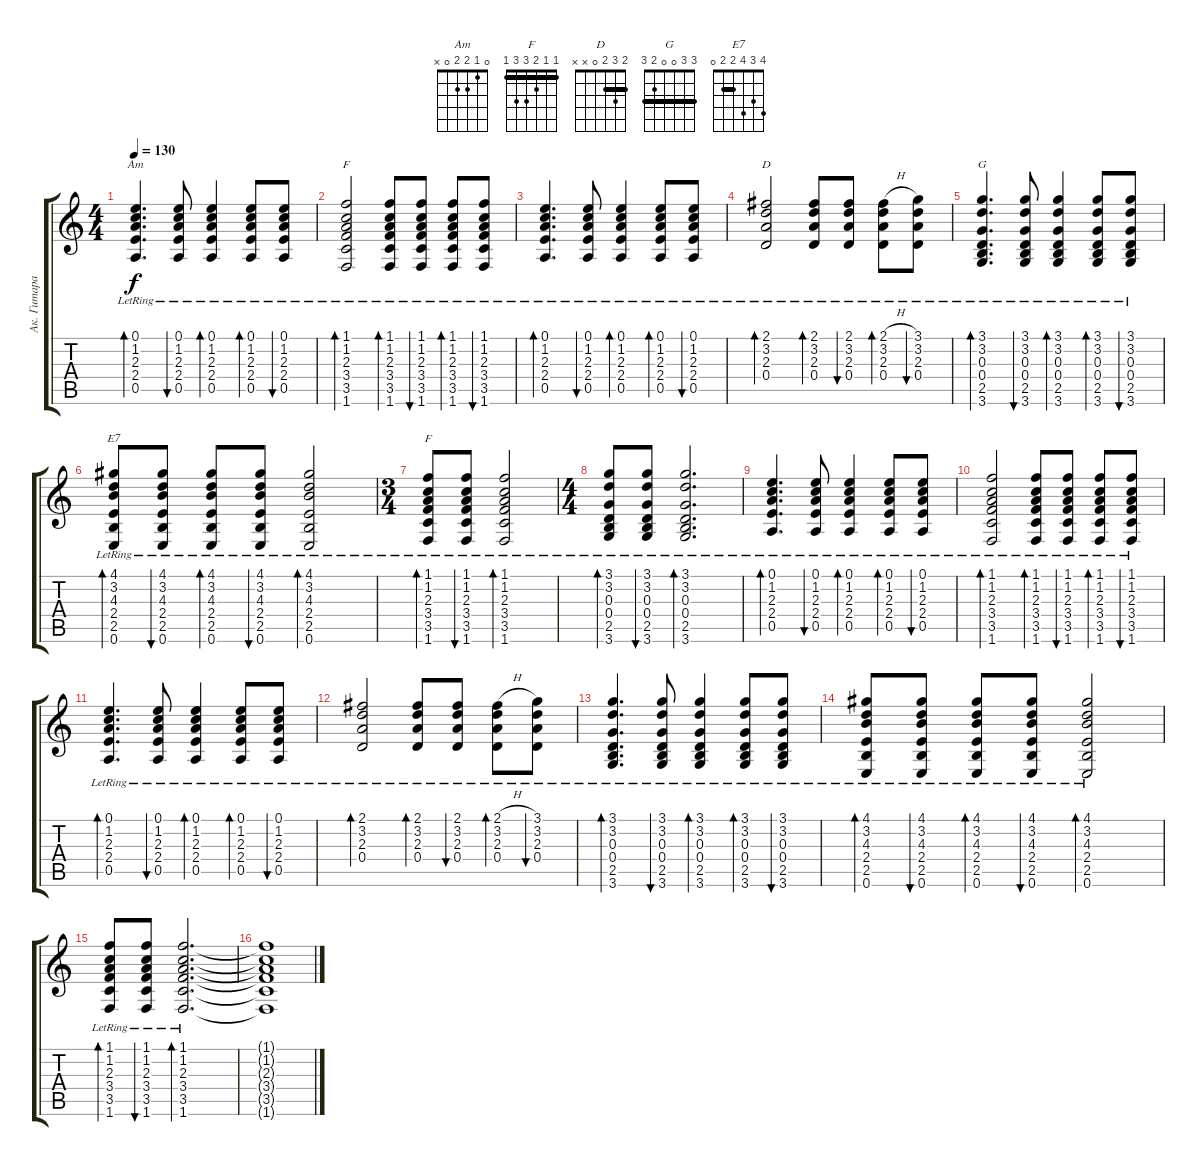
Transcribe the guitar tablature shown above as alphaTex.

\track ("Ак. Гитара" "Ак. Гитара") {instrument acousticguitarsteel}
\staff {score tabs}
\tuning (E4 B3 G3 D3 A2 E2) {hide}
\chord ("Am" 0 1 2 2 0 x)
\chord ("F" 1 1 2 3 0 1) {barre 1}
\chord ("D" 2 3 2 0 x x) {barre 2}
\chord ("G" 3 3 0 0 2 3) {barre 3}
\chord ("E7" 4 3 4 2 2 0) {barre 2}
\chord ("F" 1 1 2 3 3 1) {barre 1}
\ts (4 4)
\tempo 130
\clef g2
\ks c
(0.1{lr} 1.2{lr} 2.3{lr} 2.4{lr} 0.5{lr}).4{d bd 60 ch "Am" dy f instrument acousticguitarsteel} (0.1{lr} 1.2{lr} 2.3{lr} 2.4{lr} 0.5{lr}).8{bu 60} (0.1{lr} 1.2{lr} 2.3{lr} 2.4{lr} 0.5{lr}).4{bd 60} (0.1{lr} 1.2{lr} 2.3{lr} 2.4{lr} 0.5{lr}).8{bd 60} (0.1{lr} 1.2{lr} 2.3{lr} 2.4{lr} 0.5{lr}).8{bu 60} |
(1.1{lr} 1.2{lr} 2.3{lr} 3.4{lr} 3.5{lr} 1.6{lr}).2{bd 60 ch "F"} (1.1{lr} 1.2{lr} 2.3{lr} 3.4{lr} 3.5{lr} 1.6{lr}).8{bd 60} (1.1{lr} 1.2{lr} 2.3{lr} 3.4{lr} 3.5{lr} 1.6{lr}).8{bu 60} (1.1{lr} 1.2{lr} 2.3{lr} 3.4{lr} 3.5{lr} 1.6{lr}).8{bd 60} (1.1{lr} 1.2{lr} 2.3{lr} 3.4{lr} 3.5{lr} 1.6{lr}).8{bu 60} |
(0.1{lr} 1.2{lr} 2.3{lr} 2.4{lr} 0.5{lr}).4{d bd 60} (0.1{lr} 1.2{lr} 2.3{lr} 2.4{lr} 0.5{lr}).8{bu 60} (0.1{lr} 1.2{lr} 2.3{lr} 2.4{lr} 0.5{lr}).4{bd 60} (0.1{lr} 1.2{lr} 2.3{lr} 2.4{lr} 0.5{lr}).8{bd 60} (0.1{lr} 1.2{lr} 2.3{lr} 2.4{lr} 0.5{lr}).8{bu 60} |
(2.1{lr} 3.2{lr} 2.3{lr} 0.4{lr}).2{bd 60 ch "D"} (2.1{lr} 3.2{lr} 2.3{lr} 0.4{lr}).8{bd 60} (2.1{lr} 3.2{lr} 2.3{lr} 0.4{lr}).8{bu 60} (2.1{h lr} 3.2{lr} 2.3{lr} 0.4{lr}).8{bd 60} (3.1{lr} 3.2{lr} 2.3{lr} 0.4{lr}).8{bu 60} |
(3.1{lr} 3.2{lr} 0.3{lr} 0.4{lr} 2.5{lr} 3.6{lr}).4{d bd 60 ch "G"} (3.1{lr} 3.2{lr} 0.3{lr} 0.4{lr} 2.5{lr} 3.6{lr}).8{bu 60} (3.1{lr} 3.2{lr} 0.3{lr} 0.4{lr} 2.5{lr} 3.6{lr}).4{bd 60} (3.1{lr} 3.2{lr} 0.3{lr} 0.4{lr} 2.5{lr} 3.6{lr}).8{bd 60} (3.1{lr} 3.2{lr} 0.3{lr} 0.4{lr} 2.5{lr} 3.6{lr}).8{bu 60} |
(4.1{lr} 3.2{lr} 4.3{lr} 2.4{lr} 2.5{lr} 0.6{lr}).8{bd 60 ch "E7"} (4.1{lr} 3.2{lr} 4.3{lr} 2.4{lr} 2.5{lr} 0.6{lr}).8{bu 60} (4.1{lr} 3.2{lr} 4.3{lr} 2.4{lr} 2.5{lr} 0.6{lr}).8{bd 60} (4.1{lr} 3.2{lr} 4.3{lr} 2.4{lr} 2.5{lr} 0.6{lr}).8{bu 60} (4.1{lr} 3.2{lr} 4.3{lr} 2.4{lr} 2.5{lr} 0.6{lr}).2{bd 60} |
\ts (3 4)
(1.1{lr} 1.2{lr} 2.3{lr} 3.4{lr} 3.5{lr} 1.6{lr}).8{bd 60 ch "F"} (1.1{lr} 1.2{lr} 2.3{lr} 3.4{lr} 3.5{lr} 1.6{lr}).8{bu 60} (1.1{lr} 1.2{lr} 2.3{lr} 3.4{lr} 3.5{lr} 1.6{lr}).2{bd 60} |
\ts (4 4)
(3.1{lr} 3.2{lr} 0.3{lr} 0.4{lr} 2.5{lr} 3.6{lr}).8{bd 60} (3.1{lr} 3.2{lr} 0.3{lr} 0.4{lr} 2.5{lr} 3.6{lr}).8{bu 60} (3.1{lr} 3.2{lr} 0.3{lr} 0.4{lr} 2.5{lr} 3.6{lr}).2{d bd 60} |
(0.1{lr} 1.2{lr} 2.3{lr} 2.4{lr} 0.5{lr}).4{d bd 60} (0.1{lr} 1.2{lr} 2.3{lr} 2.4{lr} 0.5{lr}).8{bu 60} (0.1{lr} 1.2{lr} 2.3{lr} 2.4{lr} 0.5{lr}).4{bd 60} (0.1{lr} 1.2{lr} 2.3{lr} 2.4{lr} 0.5{lr}).8{bd 60} (0.1{lr} 1.2{lr} 2.3{lr} 2.4{lr} 0.5{lr}).8{bu 60} |
(1.1{lr} 1.2{lr} 2.3{lr} 3.4{lr} 3.5{lr} 1.6{lr}).2{bd 60} (1.1{lr} 1.2{lr} 2.3{lr} 3.4{lr} 3.5{lr} 1.6{lr}).8{bd 60} (1.1{lr} 1.2{lr} 2.3{lr} 3.4{lr} 3.5{lr} 1.6{lr}).8{bu 60} (1.1{lr} 1.2{lr} 2.3{lr} 3.4{lr} 3.5{lr} 1.6{lr}).8{bd 60} (1.1{lr} 1.2{lr} 2.3{lr} 3.4{lr} 3.5{lr} 1.6{lr}).8{bu 60} |
(0.1{lr} 1.2{lr} 2.3{lr} 2.4{lr} 0.5{lr}).4{d bd 60} (0.1{lr} 1.2{lr} 2.3{lr} 2.4{lr} 0.5{lr}).8{bu 60} (0.1{lr} 1.2{lr} 2.3{lr} 2.4{lr} 0.5{lr}).4{bd 60} (0.1{lr} 1.2{lr} 2.3{lr} 2.4{lr} 0.5{lr}).8{bd 60} (0.1{lr} 1.2{lr} 2.3{lr} 2.4{lr} 0.5{lr}).8{bu 60} |
(2.1{lr} 3.2{lr} 2.3{lr} 0.4{lr}).2{bd 60} (2.1{lr} 3.2{lr} 2.3{lr} 0.4{lr}).8{bd 60} (2.1{lr} 3.2{lr} 2.3{lr} 0.4{lr}).8{bu 60} (2.1{h lr} 3.2{lr} 2.3{lr} 0.4{lr}).8{bd 60} (3.1{lr} 3.2{lr} 2.3{lr} 0.4{lr}).8{bu 60} |
(3.1{lr} 3.2{lr} 0.3{lr} 0.4{lr} 2.5{lr} 3.6{lr}).4{d bd 60} (3.1{lr} 3.2{lr} 0.3{lr} 0.4{lr} 2.5{lr} 3.6{lr}).8{bu 60} (3.1{lr} 3.2{lr} 0.3{lr} 0.4{lr} 2.5{lr} 3.6{lr}).4{bd 60} (3.1{lr} 3.2{lr} 0.3{lr} 0.4{lr} 2.5{lr} 3.6{lr}).8{bd 60} (3.1{lr} 3.2{lr} 0.3{lr} 0.4{lr} 2.5{lr} 3.6{lr}).8{bu 60} |
(4.1{lr} 3.2{lr} 4.3{lr} 2.4{lr} 2.5{lr} 0.6{lr}).8{bd 60} (4.1{lr} 3.2{lr} 4.3{lr} 2.4{lr} 2.5{lr} 0.6{lr}).8{bu 60} (4.1{lr} 3.2{lr} 4.3{lr} 2.4{lr} 2.5{lr} 0.6{lr}).8{bd 60} (4.1{lr} 3.2{lr} 4.3{lr} 2.4{lr} 2.5{lr} 0.6{lr}).8{bu 60} (4.1{lr} 3.2{lr} 4.3{lr} 2.4{lr} 2.5{lr} 0.6{lr}).2{bd 60} |
(1.1{lr} 1.2{lr} 2.3{lr} 3.4{lr} 3.5{lr} 1.6{lr}).8{bd 60} (1.1{lr} 1.2{lr} 2.3{lr} 3.4{lr} 3.5{lr} 1.6{lr}).8{bu 60} (1.1{lr} 1.2{lr} 2.3{lr} 3.4{lr} 3.5{lr} 1.6{lr}).2{d bd 60} |
(1.1{t} 1.2{t} 2.3{t} 3.4{t} 3.5{t} 1.6{t}).1
